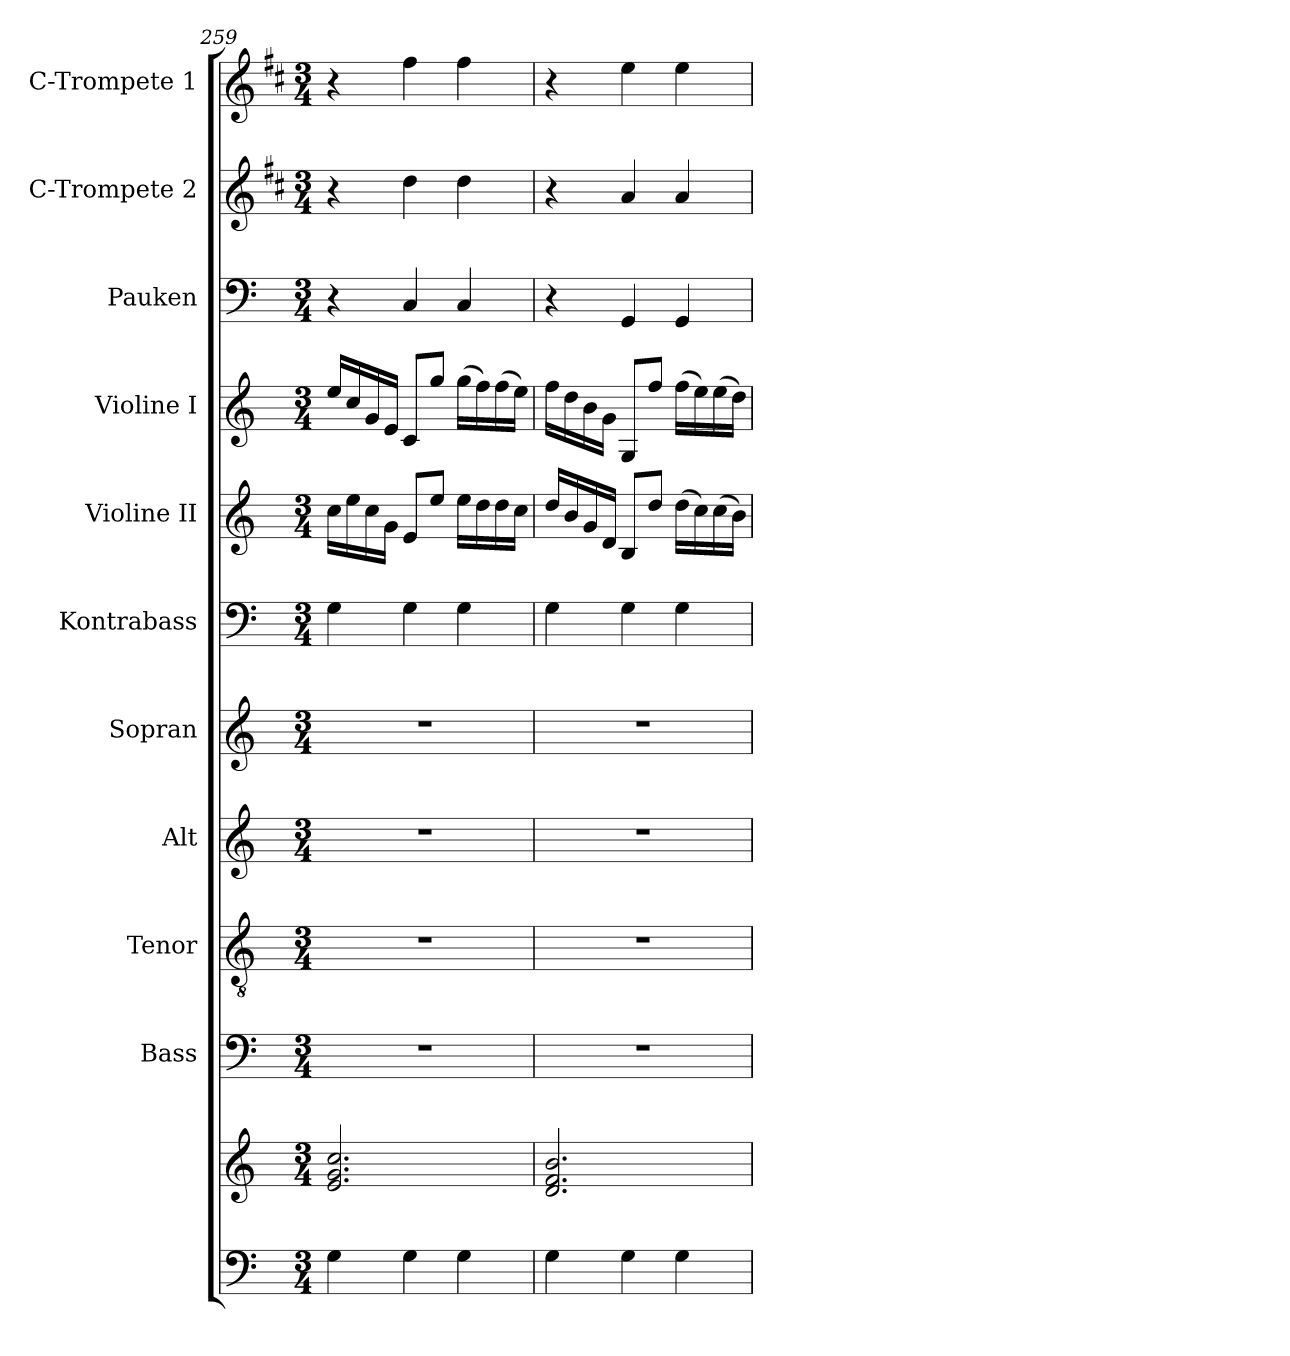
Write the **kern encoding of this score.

**kern	**kern	**kern	**kern	**kern	**kern	**kern	**kern	**kern	**kern	**kern	**kern
*part11	*part11	*part10	*part9	*part8	*part7	*part6	*part5	*part4	*part3	*part2	*part1
*staff12	*staff11	*staff10	*staff9	*staff8	*staff7	*staff6	*staff5	*staff4	*staff3	*staff2	*staff1
*	*	*I"Bass	*I"Tenor	*I"Alt	*I"Sopran	*I"Kontrabass	*I"Violine II	*I"Violine I	*I"Pauken	*I"C-Trompete 2	*I"C-Trompete 1
*	*	*I'B.	*I'T.	*I'A.	*I'S.	*I'Kb.	*I'Vl. II	*I'Vl. I	*I'Pk.	*I'C Trp. 2	*I'C Trp. 1
*clefF4	*clefG2	*clefF4	*clefGv2	*clefG2	*clefG2	*clefF4	*clefG2	*clefG2	*clefF4	*clefG2	*clefG2
*	*	*	*	*	*	*ITrd7c12	*	*	*	*ITrd1c2	*ITrd1c2
*k[]	*k[]	*k[]	*k[]	*k[]	*k[]	*k[]	*k[]	*k[]	*k[]	*k[]	*k[]
*C:	*C:	*C:	*C:	*C:	*C:	*C:	*C:	*C:	*C:	*C:	*C:
*M3/4	*M3/4	*M3/4	*M3/4	*M3/4	*M3/4	*M3/4	*M3/4	*M3/4	*M3/4	*M3/4	*M3/4
=259	=259	=259	=259	=259	=259	=259	=259	=259	=259	=259	=259
4G\	2.e/ 2.g/ 2.cc/	2.r	2.r	2.r	2.r	4GG\	16cc\LL	16ee/LL	4r	4r	4r
.	.	.	.	.	.	.	16ee\	16cc/	.	.	.
.	.	.	.	.	.	.	16cc\	16g/	.	.	.
.	.	.	.	.	.	.	16g\JJ	16e/JJ	.	.	.
4G\	.	.	.	.	.	4GG\	8e/L	8c/L	4C/	4cc\	4ee\
.	.	.	.	.	.	.	8ee/J	8gg/J	.	.	.
4G\	.	.	.	.	.	4GG\	16ee\LL	(>16gg\LL	4C/	4cc\	4ee\
.	.	.	.	.	.	.	16dd\	16ff\)	.	.	.
.	.	.	.	.	.	.	16dd\	(>16ff\	.	.	.
.	.	.	.	.	.	.	16cc\JJ	16ee\JJ)	.	.	.
=260	=260	=260	=260	=260	=260	=260	=260	=260	=260	=260	=260
4G\	2.d/ 2.f/ 2.b/	2.r	2.r	2.r	2.r	4GG\	16dd/LL	16ff\LL	4r	4r	4r
.	.	.	.	.	.	.	16b/	16dd\	.	.	.
.	.	.	.	.	.	.	16g/	16b\	.	.	.
.	.	.	.	.	.	.	16d/JJ	16g\JJ	.	.	.
4G\	.	.	.	.	.	4GG\	8B/L	8G/L	4GG/	4g/	4dd\
.	.	.	.	.	.	.	8dd/J	8ff/J	.	.	.
4G\	.	.	.	.	.	4GG\	(>16dd\LL	(>16ff\LL	4GG/	4g/	4dd\
.	.	.	.	.	.	.	16cc\)	16ee\)	.	.	.
.	.	.	.	.	.	.	(>16cc\	(>16ee\	.	.	.
.	.	.	.	.	.	.	16b\JJ)	16dd\JJ)	.	.	.
=	=	=	=	=	=	=	=	=	=	=	=
*-	*-	*-	*-	*-	*-	*-	*-	*-	*-	*-	*-
